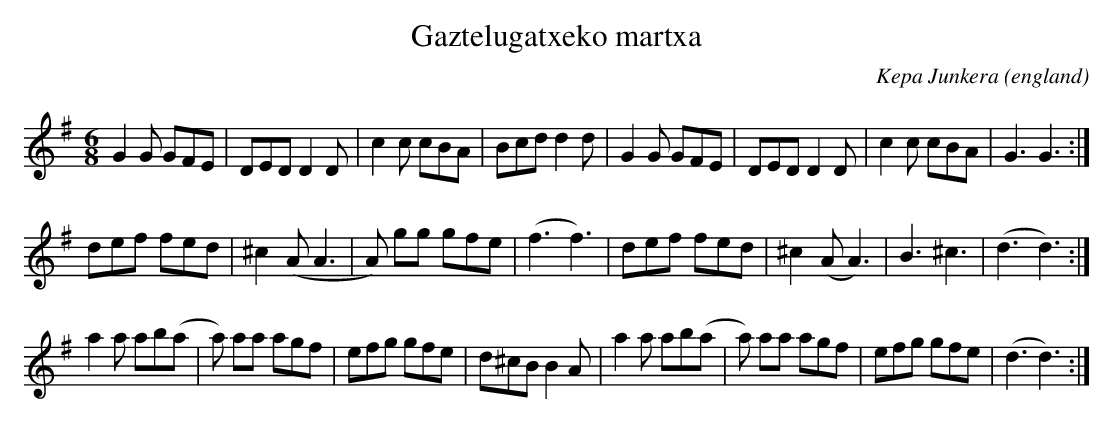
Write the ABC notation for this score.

X:1
T:Gaztelugatxeko martxa
O:england
M:6/8
L:1/8
C:Kepa Junkera
K:G
G2G GFE|DED D2D|c2c cBA|Bcd d2d|G2G GFE|DED D2D|c2c cBA|G3 G3:|
def fed|^c2(A A3|A) gg gfe|(f3 f3)|def fed|^c2(A A3)|B3 ^c3|(d3 d3):|
a2a ab(a|a) aa agf|efg gfe|d^cB B2A|a2a ab(a|a) aa agf|efg gfe|(d3 d3):|
